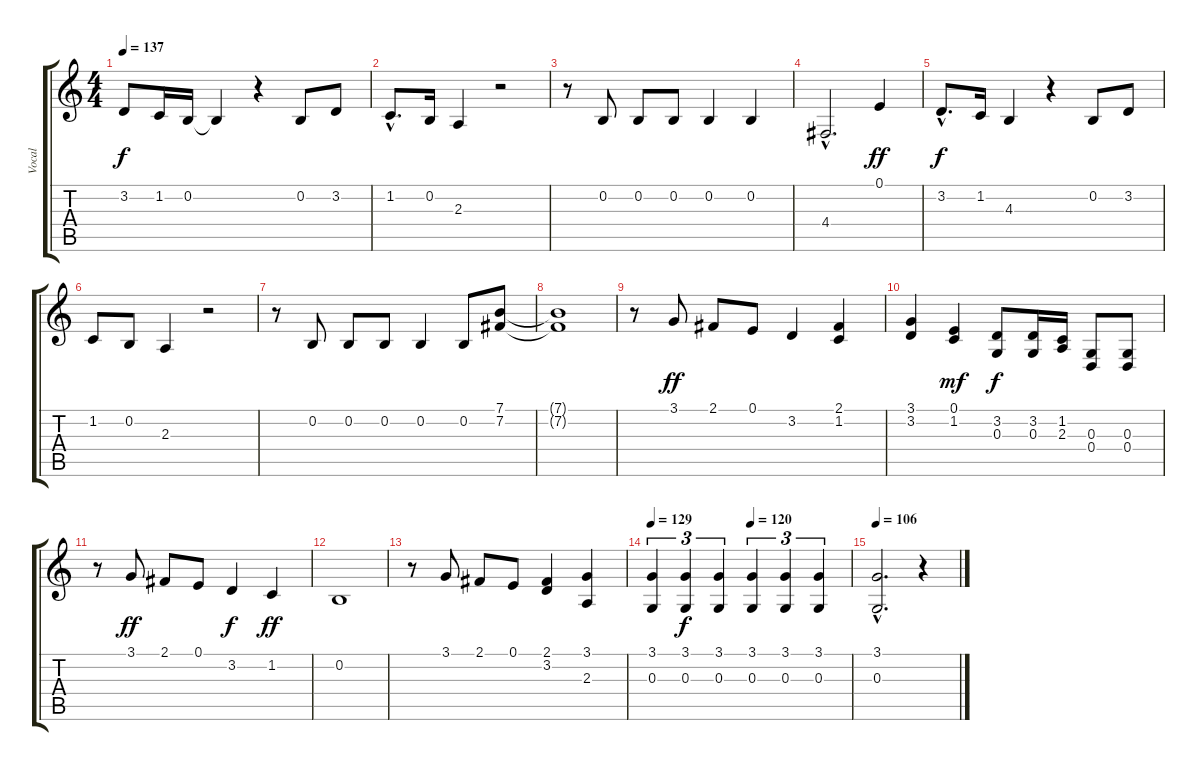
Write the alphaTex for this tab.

\track ("Vocal" "Vocal") {instrument englishhorn}
\staff {score tabs}
\tuning (E4 B3 G3 D3 A2 E2) {hide}
\ts (4 4)
\tempo 137
\clef g2
\ks c
3.2.8{dy f} 1.2.16 0.2.16 0.2{t}.4 r.4 0.2.8 3.2.8 |
1.2{hac}.8{d} 0.2.16 2.3.4 r.2 |
r.8 0.2.8 0.2.8 0.2.8 0.2.4 0.2.4 |
4.4{hac}.2{d} 0.1.4{dy ff} |
3.2{hac}.8{d dy f} 1.2.16 4.3.4 r.4 0.2.8 3.2.8 |
1.2.8 0.2.8 2.3.4 r.2 |
r.8 0.2.8 0.2.8 0.2.8 0.2.4 0.2.8 (7.1 7.2).8 |
(7.1{t} 7.2{t}).1 |
r.8 3.1.8{dy ff} 2.1.8 0.1.8 3.2.4 (2.1 1.2).4 |
(3.1 3.2).4 (0.1 1.2).4{dy mf} (3.2 0.3).8{dy f} (3.2 0.3).16 (1.2 2.3).16 (0.3 0.4).8 (0.3 0.4).8 |
r.8 3.1.8{dy ff} 2.1.8 0.1.8 3.2.4{dy f} 1.2.4{dy ff} |
0.2.1 |
r.8 3.1.8 2.1.8 0.1.8 (2.1 3.2).4 (3.1 2.3).4 |
\tempo 129
\tempo (120 0.5)
(3.1 0.3).4{tu (3 2)} (3.1 0.3).4{tu (3 2) dy f} (3.1 0.3).4{tu (3 2)} (3.1 0.3).4{tu (3 2)} (3.1 0.3).4{tu (3 2)} (3.1 0.3).4{tu (3 2)} |
\tempo 106
(3.1{hac} 0.3{hac}).2{d} r.4
